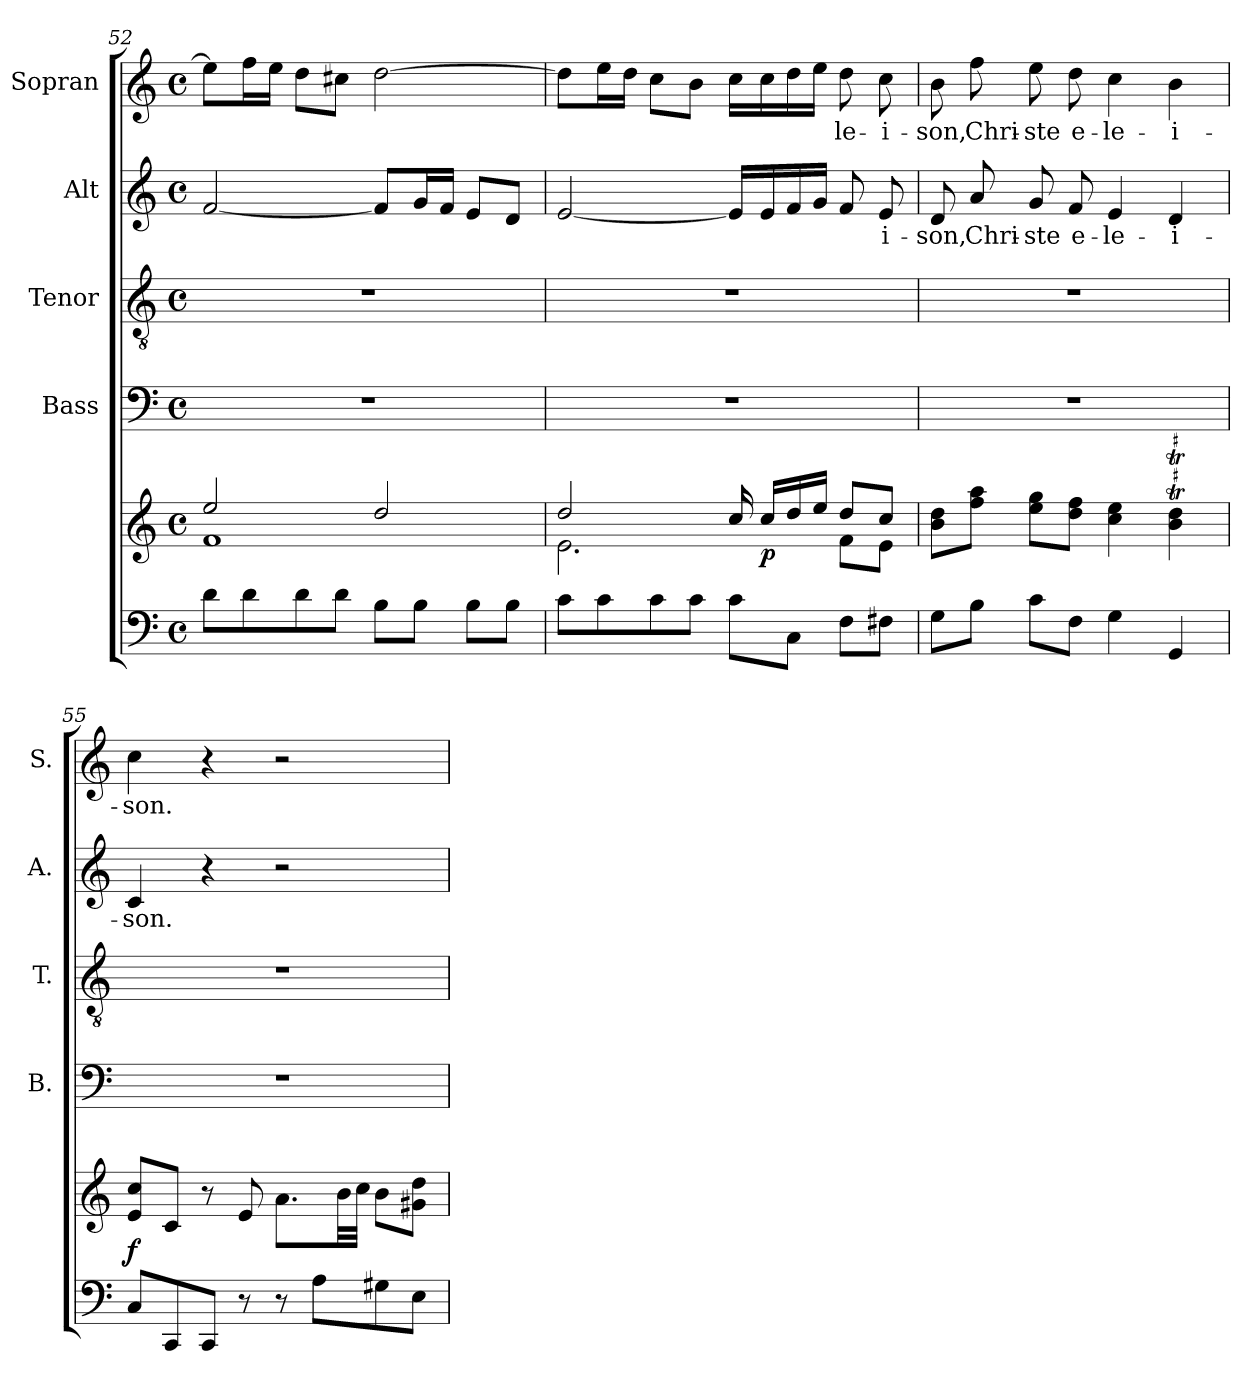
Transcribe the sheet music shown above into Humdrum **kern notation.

**kern	**kern	**dynam	**kern	**kern	**kern	**text	**kern	**text
*part5	*part5	*part5	*part4	*part3	*part2	*part2	*part1	*part1
*staff6	*staff5	*staff5/6	*staff4	*staff3	*staff2	*staff2	*staff1	*staff1
*	*	*	*I"Bass	*I"Tenor	*I"Alt	*	*I"Sopran	*
*	*	*	*I'B.	*I'T.	*I'A.	*	*I'S.	*
*clefF4	*clefG2	*	*clefF4	*clefGv2	*clefG2	*	*clefG2	*
*k[]	*k[]	*	*k[]	*k[]	*k[]	*	*k[]	*
*C:	*C:	*	*C:	*C:	*C:	*	*C:	*
*M4/4	*M4/4	*	*M4/4	*M4/4	*M4/4	*	*M4/4	*
*met(c)	*met(c)	*	*met(c)	*met(c)	*met(c)	*	*met(c)	*
=52	=52	=52	=52	=52	=52	=52	=52	=52
*	*^	*	*	*	*	*	*	*
8d\L	2ee/	1f	.	1r	1r	[2f/	.	8ee\L]	.
8d\	.	.	.	.	.	.	.	16ff\L	.
.	.	.	.	.	.	.	.	16ee\JJ	.
8d\	.	.	.	.	.	.	.	8dd\L	.
8d\J	.	.	.	.	.	.	.	8cc#X\J	.
8B\L	2dd/	.	.	.	.	8f/L]	.	[2dd\	.
8B\J	.	.	.	.	.	16g/L	.	.	.
.	.	.	.	.	.	16f/JJ	.	.	.
8B\L	.	.	.	.	.	8e/L	.	.	.
8B\J	.	.	.	.	.	8d/J	.	.	.
=53	=53	=53	=53	=53	=53	=53	=53	=53	=53
8c\L	2dd/	2.e\	.	1r	1r	[2e/	.	8dd\L]	.
8c\	.	.	.	.	.	.	.	16ee\L	.
.	.	.	.	.	.	.	.	16dd\JJ	.
8c\	.	.	.	.	.	.	.	8cc\L	.
8c\J	.	.	.	.	.	.	.	8b\J	.
8c\L	16cc/	.	.	.	.	16e/LL]	.	16cc\LL	.
!	!	!	!LO:DY:b	!	!	!	!	!	!
.	16cc/LL	.	p	.	.	16e/	.	16cc\	.
8C\J	16dd/	.	.	.	.	16f/	.	16dd\	.
.	16ee/JJ	.	.	.	.	16g/JJ	.	16ee\JJ	.
!	!	!	!	!	!	!	!	!	!LO:LY:b
8F\L	8dd/L	8f\L	.	.	.	8f/	.	8dd\	-le-
!	!	!	!	!	!	!	!LO:LY:b	!	!LO:LY:b
8F#X\J	8cc/J	8e\J	.	.	.	8e/	-i-	8cc\	-i-
=54	=54	=54	=54	=54	=54	=54	=54	=54	=54
!	!	!	!	!	!	!	!LO:LY:b	!	!LO:LY:b
*	*v	*v	*	*	*	*	*	*	*
8G\L	8b\ 8dd\L	.	1r	1r	8d/	-son,	8b\	-son,
!	!	!	!	!	!	!LO:LY:b	!	!LO:LY:b
8B\J	8ff\ 8aa\J	.	.	.	8a/	Chri-	8ff\	Chri-
!	!	!	!	!	!	!LO:LY:b	!	!LO:LY:b
8c\L	8ee\ 8gg\L	.	.	.	8g/	-ste	8ee\	-ste
!	!	!	!	!	!	!LO:LY:b	!	!LO:LY:b
8F\J	8dd\ 8ff\J	.	.	.	8f/	e-	8dd\	e-
!	!	!	!	!	!	!LO:LY:b	!	!LO:LY:b
4G\	4cc\ 4ee\	.	.	.	4e/	-le-	4cc\	-le-
!	!	!	!	!	!	!LO:LY:b	!	!LO:LY:b
4GG/	4b\T 4dd\T	.	.	.	4d/	-i-	4b\	-i-
!!LO:LB:g=z
=55	=55	=55	=55	=55	=55	=55	=55	=55
!	!	!LO:DY:a=2	!	!	!	!LO:LY:b	!	!LO:LY:b
8C/L	8e/ 8cc/L	f	1r	1r	4c/	-son.	4cc\	-son.
8CC/	8c/J	.	.	.	.	.	.	.
8CC/J	8r	.	.	.	4r	.	4r	.
8r	8e/	.	.	.	.	.	.	.
8r	8.a\L	.	.	.	2r	.	2r	.
8A\L	.	.	.	.	.	.	.	.
.	32b\LL	.	.	.	.	.	.	.
.	32cc\JJJ	.	.	.	.	.	.	.
8G#X\	8b\L	.	.	.	.	.	.	.
8E\J	8g#X\ 8dd\J	.	.	.	.	.	.	.
=	=	=	=	=	=	=	=	=
*-	*-	*-	*-	*-	*-	*-	*-	*-
